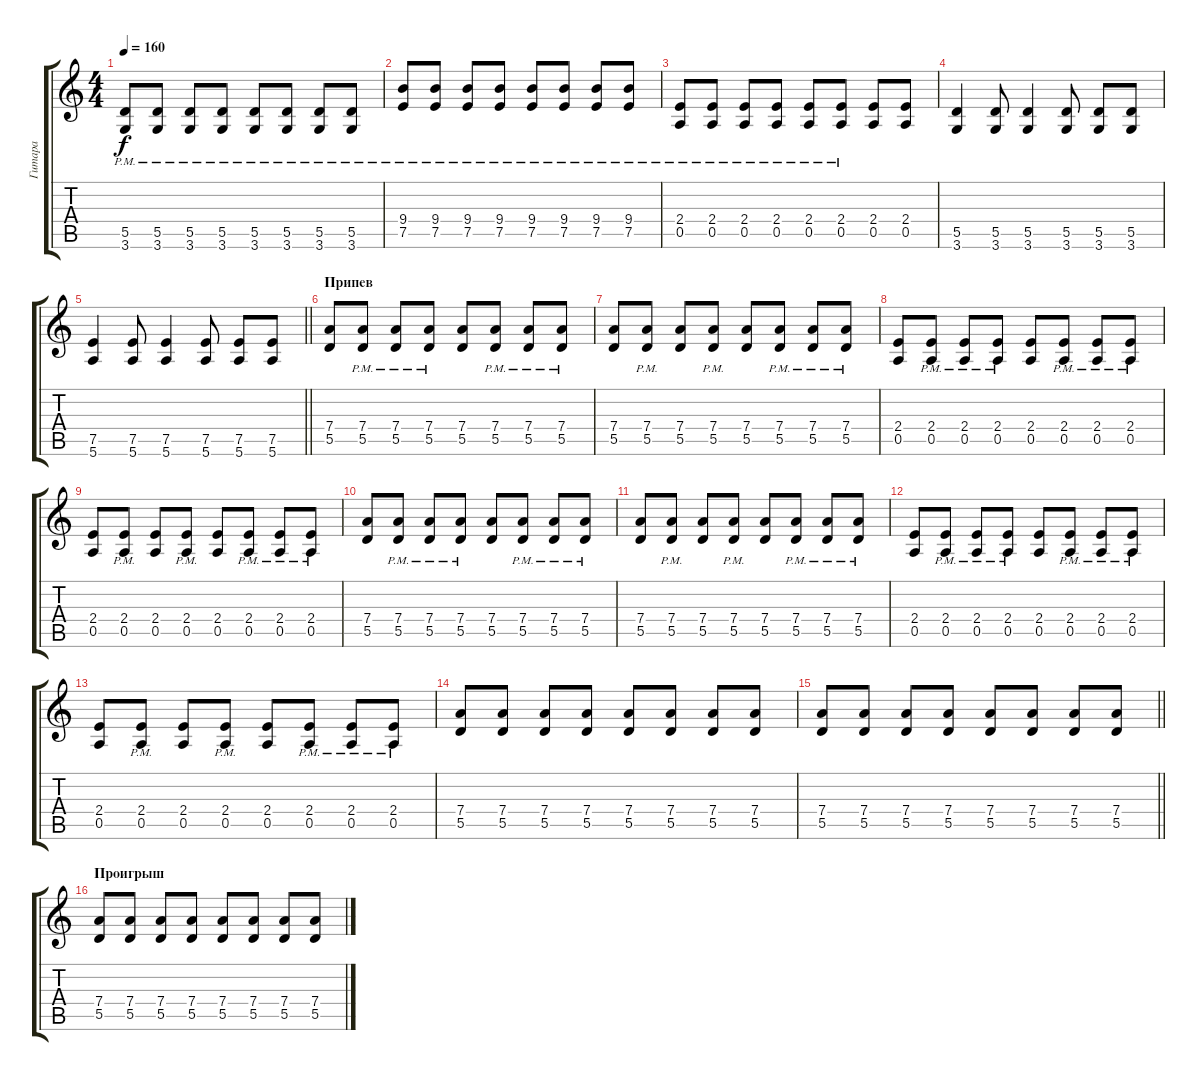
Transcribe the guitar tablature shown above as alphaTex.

\track ("Гитара" "Гитара") {instrument acousticguitarsteel}
\staff {score tabs}
\tuning (E4 B3 G3 D3 A2 E2) {hide}
\ts (4 4)
\tempo 160
\clef g2
\ks c
(5.5{pm} 3.6{pm}).8{dy f} (5.5{pm} 3.6{pm}).8 (5.5{pm} 3.6{pm}).8 (5.5{pm} 3.6{pm}).8 (5.5{pm} 3.6{pm}).8 (5.5{pm} 3.6{pm}).8 (5.5{pm} 3.6{pm}).8 (5.5{pm} 3.6{pm}).8 |
(9.4{pm} 7.5{pm}).8 (9.4{pm} 7.5{pm}).8 (9.4{pm} 7.5{pm}).8 (9.4{pm} 7.5{pm}).8 (9.4{pm} 7.5{pm}).8 (9.4{pm} 7.5{pm}).8 (9.4{pm} 7.5{pm}).8 (9.4{pm} 7.5{pm}).8 |
(2.4{pm} 0.5{pm}).8 (2.4{pm} 0.5{pm}).8 (2.4{pm} 0.5{pm}).8 (2.4{pm} 0.5{pm}).8 (2.4{pm} 0.5{pm}).8 (2.4{pm} 0.5{pm}).8 (2.4 0.5).8 (2.4 0.5).8 |
(5.5 3.6).4 (5.5 3.6).8 (5.5 3.6).4 (5.5 3.6).8 (5.5 3.6).8 (5.5 3.6).8 |
\barLineRight lightlight
(7.5 5.6).4 (7.5 5.6).8 (7.5 5.6).4 (7.5 5.6).8 (7.5 5.6).8 (7.5 5.6).8 |
\section ("" "Припев")
(7.4 5.5).8 (7.4{pm} 5.5{pm}).8 (7.4{pm} 5.5{pm}).8 (7.4{pm} 5.5{pm}).8 (7.4 5.5).8 (7.4{pm} 5.5{pm}).8 (7.4{pm} 5.5{pm}).8 (7.4{pm} 5.5{pm}).8 |
(7.4 5.5).8 (7.4{pm} 5.5{pm}).8 (7.4 5.5).8 (7.4{pm} 5.5{pm}).8 (7.4 5.5).8 (7.4{pm} 5.5{pm}).8 (7.4{pm} 5.5{pm}).8 (7.4{pm} 5.5{pm}).8 |
(2.4 0.5).8 (2.4{pm} 0.5{pm}).8 (2.4{pm} 0.5{pm}).8 (2.4{pm} 0.5{pm}).8 (2.4 0.5).8 (2.4{pm} 0.5{pm}).8 (2.4{pm} 0.5{pm}).8 (2.4{pm} 0.5{pm}).8 |
(2.4 0.5).8 (2.4{pm} 0.5{pm}).8 (2.4 0.5).8 (2.4{pm} 0.5{pm}).8 (2.4 0.5).8 (2.4{pm} 0.5{pm}).8 (2.4{pm} 0.5{pm}).8 (2.4{pm} 0.5{pm}).8 |
(7.4 5.5).8 (7.4{pm} 5.5{pm}).8 (7.4{pm} 5.5{pm}).8 (7.4{pm} 5.5{pm}).8 (7.4 5.5).8 (7.4{pm} 5.5{pm}).8 (7.4{pm} 5.5{pm}).8 (7.4{pm} 5.5{pm}).8 |
(7.4 5.5).8 (7.4{pm} 5.5{pm}).8 (7.4 5.5).8 (7.4{pm} 5.5{pm}).8 (7.4 5.5).8 (7.4{pm} 5.5{pm}).8 (7.4{pm} 5.5{pm}).8 (7.4{pm} 5.5{pm}).8 |
(2.4 0.5).8 (2.4{pm} 0.5{pm}).8 (2.4{pm} 0.5{pm}).8 (2.4{pm} 0.5{pm}).8 (2.4 0.5).8 (2.4{pm} 0.5{pm}).8 (2.4{pm} 0.5{pm}).8 (2.4{pm} 0.5{pm}).8 |
(2.4 0.5).8 (2.4{pm} 0.5{pm}).8 (2.4 0.5).8 (2.4{pm} 0.5{pm}).8 (2.4 0.5).8 (2.4{pm} 0.5{pm}).8 (2.4{pm} 0.5{pm}).8 (2.4{pm} 0.5{pm}).8 |
(7.4 5.5).8 (7.4 5.5).8 (7.4 5.5).8 (7.4 5.5).8 (7.4 5.5).8 (7.4 5.5).8 (7.4 5.5).8 (7.4 5.5).8 |
\barLineRight lightlight
(7.4 5.5).8 (7.4 5.5).8 (7.4 5.5).8 (7.4 5.5).8 (7.4 5.5).8 (7.4 5.5).8 (7.4 5.5).8 (7.4 5.5).8 |
\section ("" "Проигрыш")
(7.4 5.5).8 (7.4 5.5).8 (7.4 5.5).8 (7.4 5.5).8 (7.4 5.5).8 (7.4 5.5).8 (7.4 5.5).8 (7.4 5.5).8
